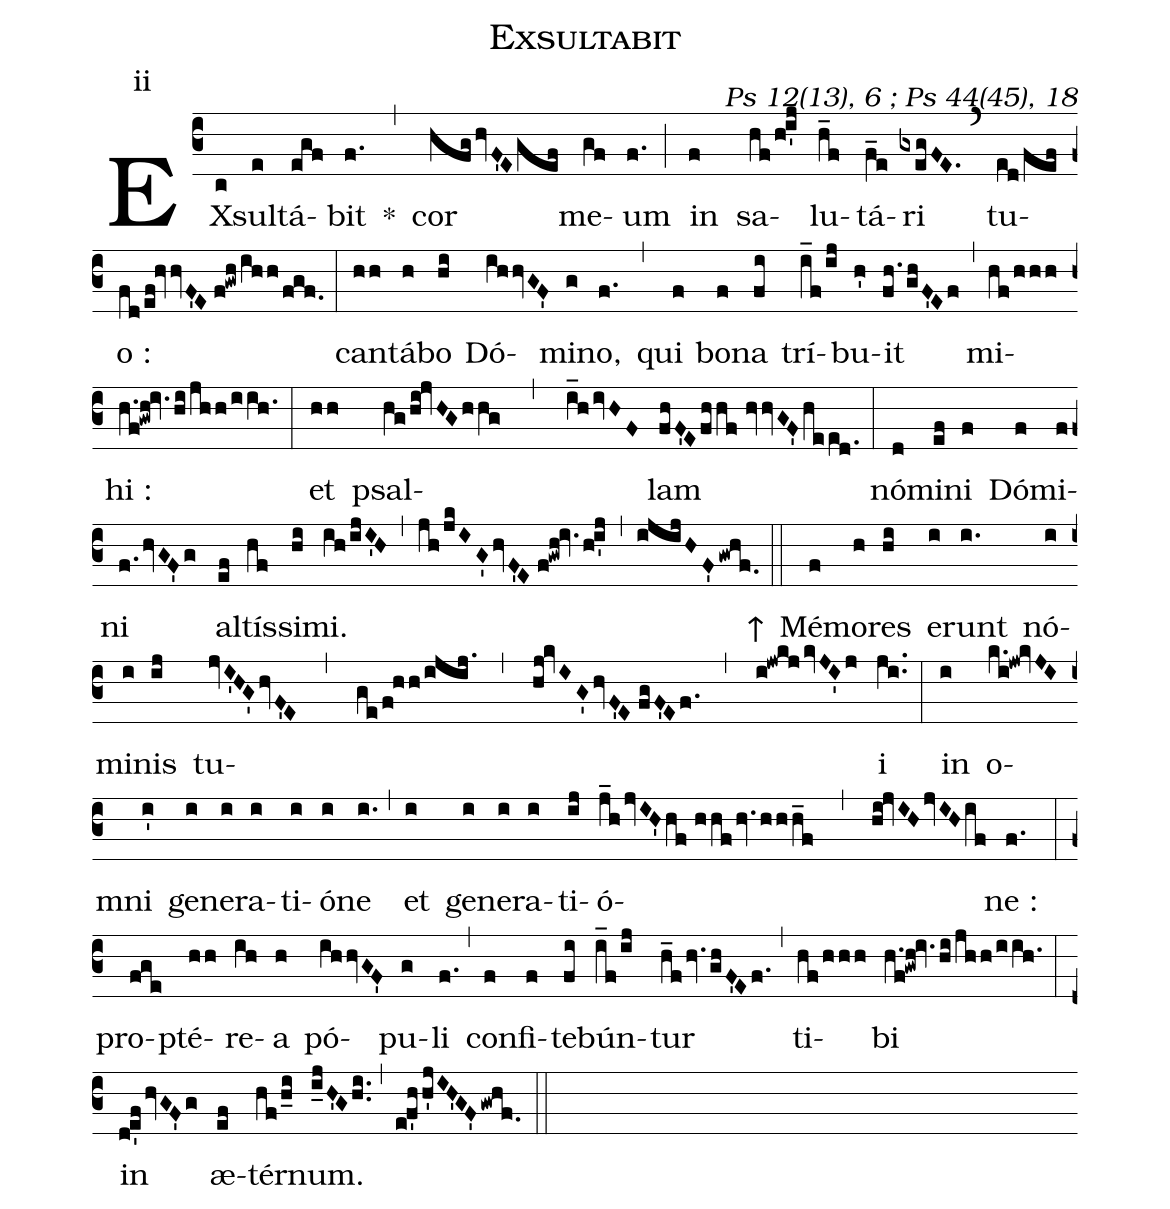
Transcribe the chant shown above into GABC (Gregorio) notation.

name:Exsultabit;
commentary: Ps 12(13), 6 ; Ps 44(45), 18;
mode:ii;
%%
(c3) EX(c)sul(e)tá(egf)bit(f.) *(,) cor(hfg/hvF'Egef) me(gf)um(f.) (;) in(f) sa(hf/h!i'j)lu(h_f)tá(f_e)ri(gxegFE.) (`) tu(ed/fef)o~:(fd/ef!hvvF'E//f!gwh/ihh/fgf.) (:) can(hh)tá(h)bo(hi) Dó(ihhvGF')mi(g)no,(f.) (,) qui(f) bo(f)na(fi) trí(i_f/ij)bu(h')it(fh./ghF'Ef) (,) mi(hf/hhh)hi~:(h.f!gwh!iv.hi/jhh/iih.) (:) et(hh) psal(hg/hi!jvHG/hhg,i_h/ivHF)lam(fhF'E/fhhf//hvvGF'/heed.) (:) nó(d)mi(ef)ni(f) Dó(f)mi(f)ni(f./hvGF'g) al(ef)tís(hf)si(hi)mi.(ih/ijI'H) (,) (jh/jkIG'/hvF'E//f!gwh!iv./h!i'j) (,) (ijijHF'gwhf.) ↑(::) Mé(f)mo(h)res(hi) e(i)runt(i.) nó(i)mi(i)nis(ij) tu(jvI'HG'/hvF'E,ge/f!hh/ijij.,hj!kvIG'hvF'E//fgF'Ef.,i!jwkj/kvJI'j)i(ji..) (:) in(i) o(k.i!jw!kvJI)mni(i') ge(i)ne(i)ra(i)ti(i)ó(i)ne(i.) (,) et(i) ge(i)ne(i)ra(i)ti(ij)ó(j_h/jvIH'hf//hhf/hv.hhh_f,hi!jvIHjvIHif)ne~:(f.) (:) pro(fge)pté(hh)re(ih)a(h) pó(ihhvGF')pu(g)li(f.) (,) con(f)fi(f)te(fi)bún(i_f/ij)tur(h_f/hv.ghF'Ef.) (,) ti(hf/hhh)bi(h.f!gwh!iv.hi/jhh/iih.) (:) in(d!e'f/hvGF'g) æ(ef)tér(hf/h_i)num.(i_jH'Ghi..) (,) (e!f'hh'jIH'GF'gwhf.) (::)
